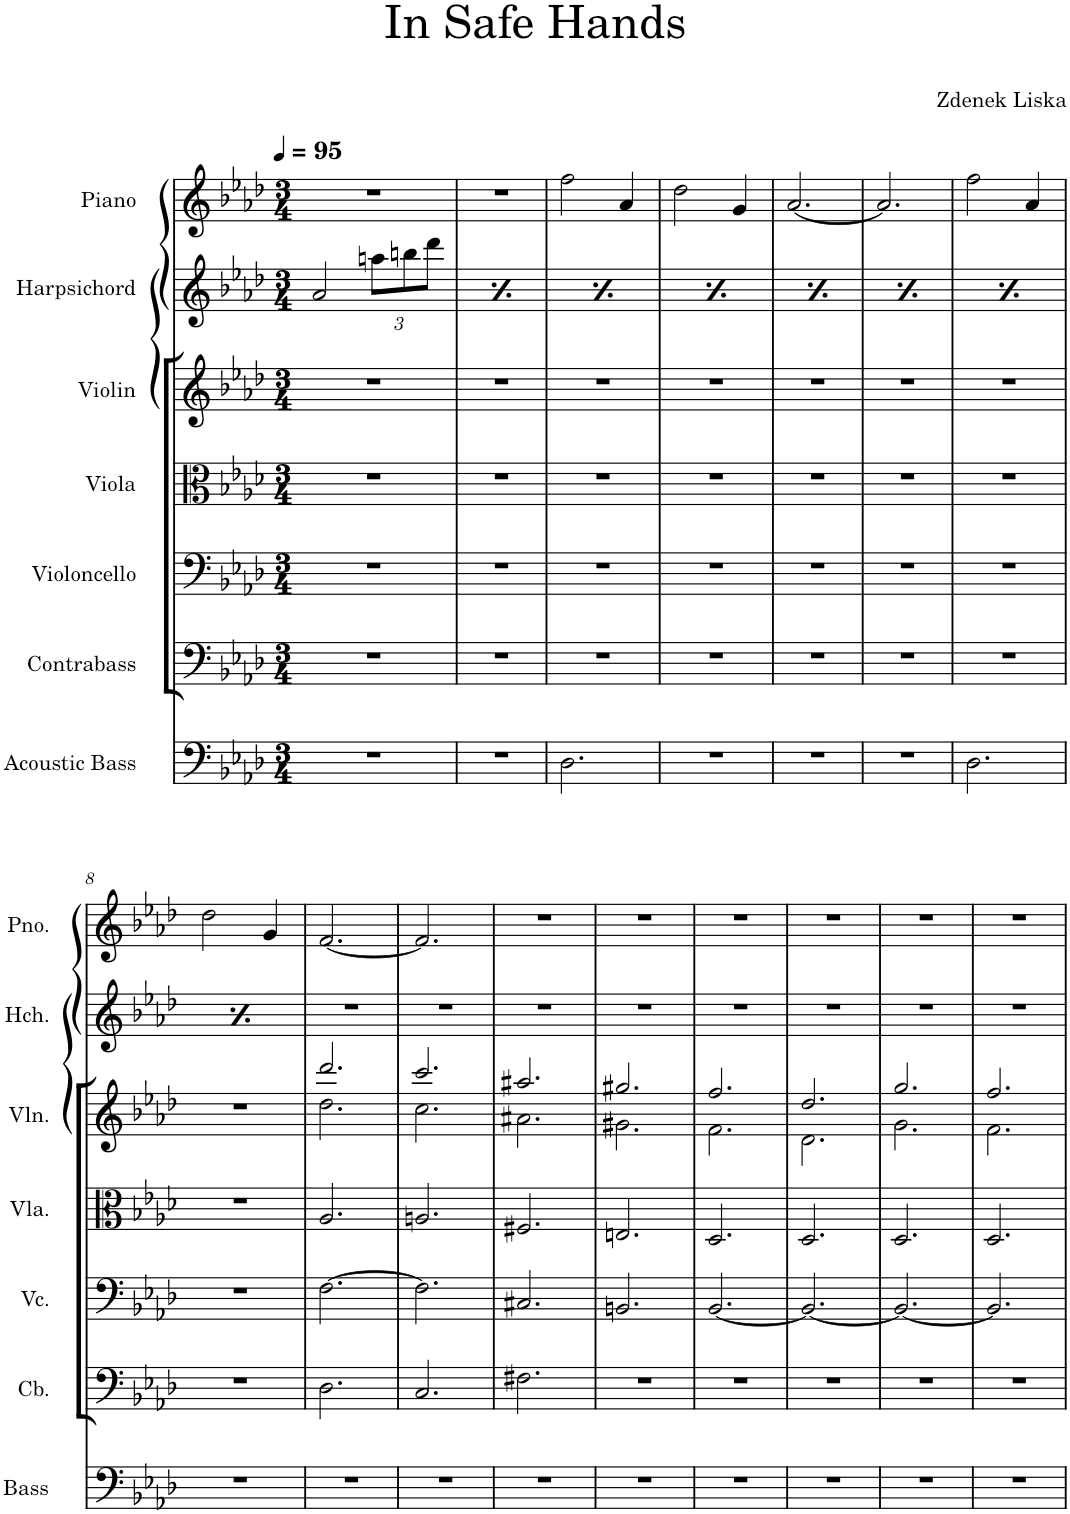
**kern	**kern	**kern	**kern	**kern	**kern	**kern
*part7	*part6	*part5	*part4	*part3	*part2	*part1
*staff7	*staff6	*staff5	*staff4	*staff3	*staff2	*staff1
*I"Acoustic Bass	*I"Contrabass	*I"Violoncello	*I"Viola	*I"Violin	*I"Harpsichord	*I"Piano
*I'Bass	*I'Cb.	*I'Vc.	*I'Vla.	*I'Vln.	*I'Hch.	*I'Pno.
*clefF4	*clefF4	*clefF4	*clefC3	*clefG2	*clefG2	*clefG2
*Trd7c12	*Trd7c12	*	*	*	*	*
*k[b-e-a-d-]	*k[b-e-a-d-]	*k[b-e-a-d-]	*k[b-e-a-d-]	*k[b-e-a-d-]	*k[b-e-a-d-]	*k[b-e-a-d-]
*M3/4	*M3/4	*M3/4	*M3/4	*M3/4	*M3/4	*M3/4
*MM95	*MM95	*MM95	*MM95	*MM95	*MM95	*MM95
=1	=1	=1	=1	=1	=1	=1
2.r	2.r	2.r	2.r	2.r	2a-/	2.r
*	*	*	*	*	*Xbrackettup	*
.	.	.	.	.	12aan\L	.
.	.	.	.	.	12bbn\	.
.	.	.	.	.	12ddd-\J	.
=2	=2	=2	=2	=2	=2	=2
2.r	2.r	2.r	2.r	2.r	2a-/	2.r
.	.	.	.	.	12aan\L	.
.	.	.	.	.	12bbn\	.
.	.	.	.	.	12ddd-\J	.
=3	=3	=3	=3	=3	=3	=3
2.D-\	2.r	2.r	2.r	2.r	2a-/	2ff\
.	.	.	.	.	12aan\L	4a-/
.	.	.	.	.	12bbn\	.
.	.	.	.	.	12ddd-\J	.
=4	=4	=4	=4	=4	=4	=4
2.r	2.r	2.r	2.r	2.r	2a-/	2dd-\
.	.	.	.	.	12aan\L	4g/
.	.	.	.	.	12bbn\	.
.	.	.	.	.	12ddd-\J	.
=5	=5	=5	=5	=5	=5	=5
2.r	2.r	2.r	2.r	2.r	2a-/	[2.a-/
.	.	.	.	.	12aan\L	.
.	.	.	.	.	12bbn\	.
.	.	.	.	.	12ddd-\J	.
=6	=6	=6	=6	=6	=6	=6
2.r	2.r	2.r	2.r	2.r	2a-/	2.a-/]
.	.	.	.	.	12aan\L	.
.	.	.	.	.	12bbn\	.
.	.	.	.	.	12ddd-\J	.
=7	=7	=7	=7	=7	=7	=7
2.D-\	2.r	2.r	2.r	2.r	2a-/	2ff\
.	.	.	.	.	12aan\L	4a-/
.	.	.	.	.	12bbn\	.
.	.	.	.	.	12ddd-\J	.
!!LO:LB:g=z
=8	=8	=8	=8	=8	=8	=8
2.r	2.r	2.r	2.r	2.r	2a-/	2dd-\
.	.	.	.	.	12aan\L	4g/
.	.	.	.	.	12bbn\	.
.	.	.	.	.	12ddd-\J	.
=9	=9	=9	=9	=9	=9	=9
*	*	*	*	*^	*	*
2.r	2.D-\	[2.F\	2.A-/	2.ddd-/	2.dd-\	2.r	[2.f/
=10	=10	=10	=10	=10	=10	=10	=10
2.r	2.C/	2.F\]	2.An/	2.ccc/	2.cc\	2.r	2.f/]
=11	=11	=11	=11	=11	=11	=11	=11
2.r	2.F#X\	2.C#X/	2.F#X/	2.aa#X/	2.a#X\	2.r	2.r
=12	=12	=12	=12	=12	=12	=12	=12
2.r	2.r	2.BBn/	2.En/	2.gg#X/	2.g#X\	2.r	2.r
=13	=13	=13	=13	=13	=13	=13	=13
2.r	2.r	[2.BB-/	2.D-/	2.ff/	2.f\	2.r	2.r
=14	=14	=14	=14	=14	=14	=14	=14
2.r	2.r	2.BB-/_	2.D-/	2.dd-/	2.d-\	2.r	2.r
=15	=15	=15	=15	=15	=15	=15	=15
2.r	2.r	2.BB-/_	2.D-/	2.gg/	2.g\	2.r	2.r
=16	=16	=16	=16	=16	=16	=16	=16
2.r	2.r	2.BB-/]	2.D-/	2.ff/	2.f\	2.r	2.r
*	*	*	*	*v	*v	*	*
=	=	=	=	=	=	=
*-	*-	*-	*-	*-	*-	*-
